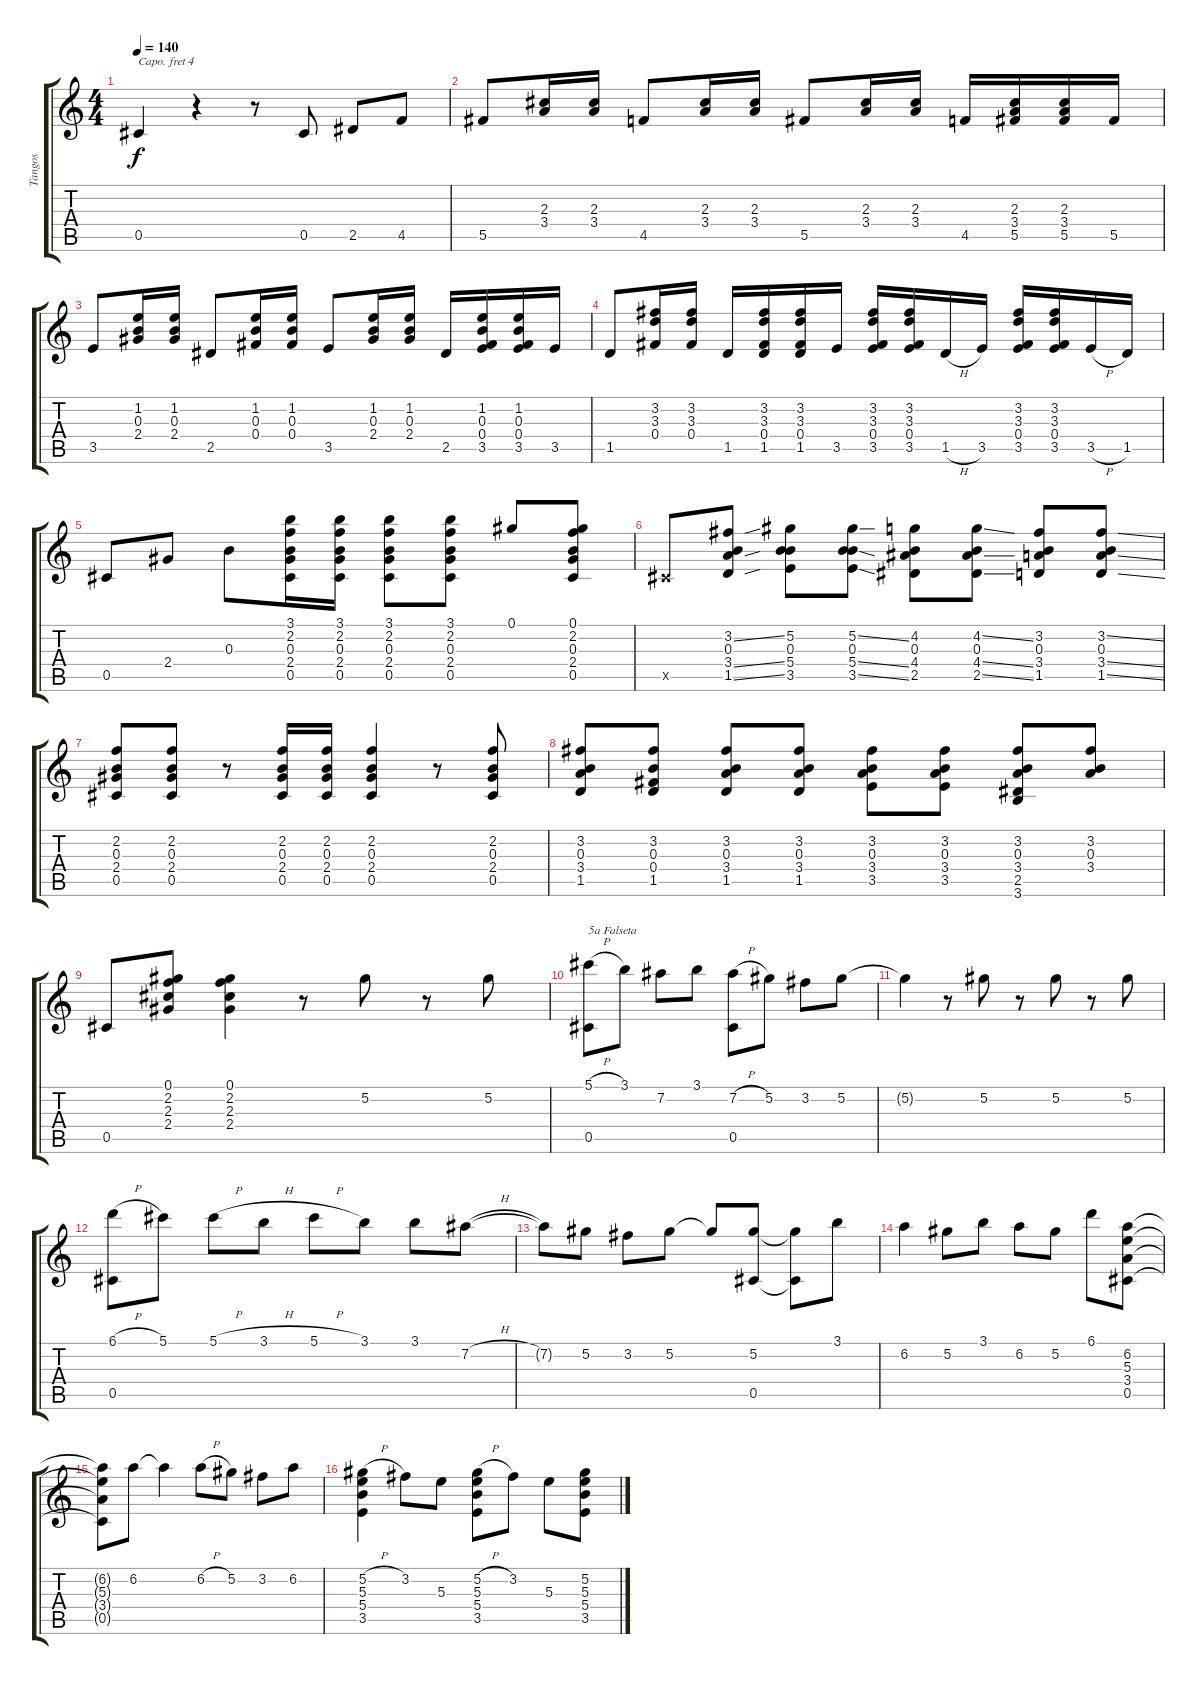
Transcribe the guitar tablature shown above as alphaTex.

\track ("Tangos" "Tangos") {instrument acousticguitarnylon}
\staff {score tabs}
\capo 4
\tuning (E4 B3 G3 D3 A2 E2) {hide}
\ts (4 4)
\tempo 140
\clef g2
\ks c
0.5{t}.4{dy f} r.4 r.8 0.5.8 2.5.8 4.5.8 |
5.5.8 (2.3 3.4).16 (2.3 3.4).16 4.5.8 (2.3 3.4).16 (2.3 3.4).16 5.5.8 (2.3 3.4).16 (2.3 3.4).16 4.5.16 (2.3 3.4 5.5).16 (2.3 3.4 5.5).16 5.5.16 |
3.5.8 (1.2 0.3 2.4).16 (1.2 0.3 2.4).16 2.5.8 (1.2 0.3 0.4).16 (1.2 0.3 0.4).16 3.5.8 (1.2 0.3 2.4).16 (1.2 0.3 2.4).16 2.5.16 (1.2 0.3 0.4 3.5).16 (1.2 0.3 0.4 3.5).16 3.5.16 |
1.5.8 (3.2 3.3 0.4).16 (3.2 3.3 0.4).16 1.5.16 (3.2 3.3 0.4 1.5).16 (3.2 3.3 0.4 1.5).16 3.5.16 (3.2 3.3 0.4 3.5).16 (3.2 3.3 0.4 3.5).16 1.5{h}.16 3.5.16 (3.2 3.3 0.4 3.5).16 (3.2 3.3 0.4 3.5).16 3.5{h}.16 1.5.16 |
0.5.8 2.4.8 0.3.8 (3.1 2.2 0.3 2.4 0.5).16 (3.1 2.2 0.3 2.4 0.5).16 (3.1 2.2 0.3 2.4 0.5).8 (3.1 2.2 0.3 2.4 0.5).8 0.1.8 (0.1 2.2 0.3 2.4 0.5).8 |
0.5{x}.8 (3.2{ss} 0.3 3.4{ss} 1.5{ss}).8 (5.2 0.3 5.4 3.5).8 (5.2{ss} 0.3 5.4{ss} 3.5{ss}).8 (4.2 0.3 4.4 2.5).8 (4.2{ss} 0.3 4.4{ss} 2.5{ss}).8 (3.2 0.3 3.4 1.5).8 (3.2{ss} 0.3 3.4{ss} 1.5{ss}).8 |
(2.2 0.3 2.4 0.5).8 (2.2 0.3 2.4 0.5).8 r.8 (2.2 0.3 2.4 0.5).16 (2.2 0.3 2.4 0.5).16 (2.2 0.3 2.4 0.5).4 r.8 (2.2 0.3 2.4 0.5).8 |
(3.2 0.3 3.4 1.5).8 (3.2 0.3 0.4 1.5).8 (3.2 0.3 3.4 1.5).8 (3.2 0.3 3.4 1.5).8 (3.2 0.3 3.4 3.5).8 (3.2 0.3 3.4 3.5).8 (3.2 0.3 3.4 2.5 3.6).8 (3.2 0.3 3.4).8 |
0.5.8 (0.1 2.2 2.3 2.4).8 (0.1 2.2 2.3 2.4).4 r.8 5.2.8 r.8 5.2.8 |
(5.1{h} 0.5).8{txt "5a Falseta"} 3.1.8 7.2.8 3.1.8 (7.2{h} 0.5).8 5.2.8 3.2.8 5.2.8 |
5.2{t}.4 r.8 5.2.8 r.8 5.2.8 r.8 5.2.8 |
(6.1{h} 0.5).8 5.1.8 5.1{h}.8 3.1{h}.8 5.1{h}.8 3.1.8 3.1.8 7.2{h}.8 |
7.2{t}.8 5.2.8 3.2.8 5.2.8 5.2{t}.8 (5.2 0.5).8 (5.2{t} 0.5{t}).8 3.1.8 |
6.2.4 5.2.8 3.1.8 6.2.8 5.2.8 6.1.8 (6.2 5.3 3.4 0.5).8 |
(6.2{t} 5.3{t} 3.4{t} 0.5{t}).8 6.2.8 6.2{t}.4 6.2{h}.8 5.2.8 3.2.8 6.2.8 |
(5.2{h} 5.3 5.4 3.5).4 3.2.8 5.3.8 (5.2{h} 5.3 5.4 3.5).8 3.2.8 5.3.8 (5.2 5.3 5.4 3.5).8
